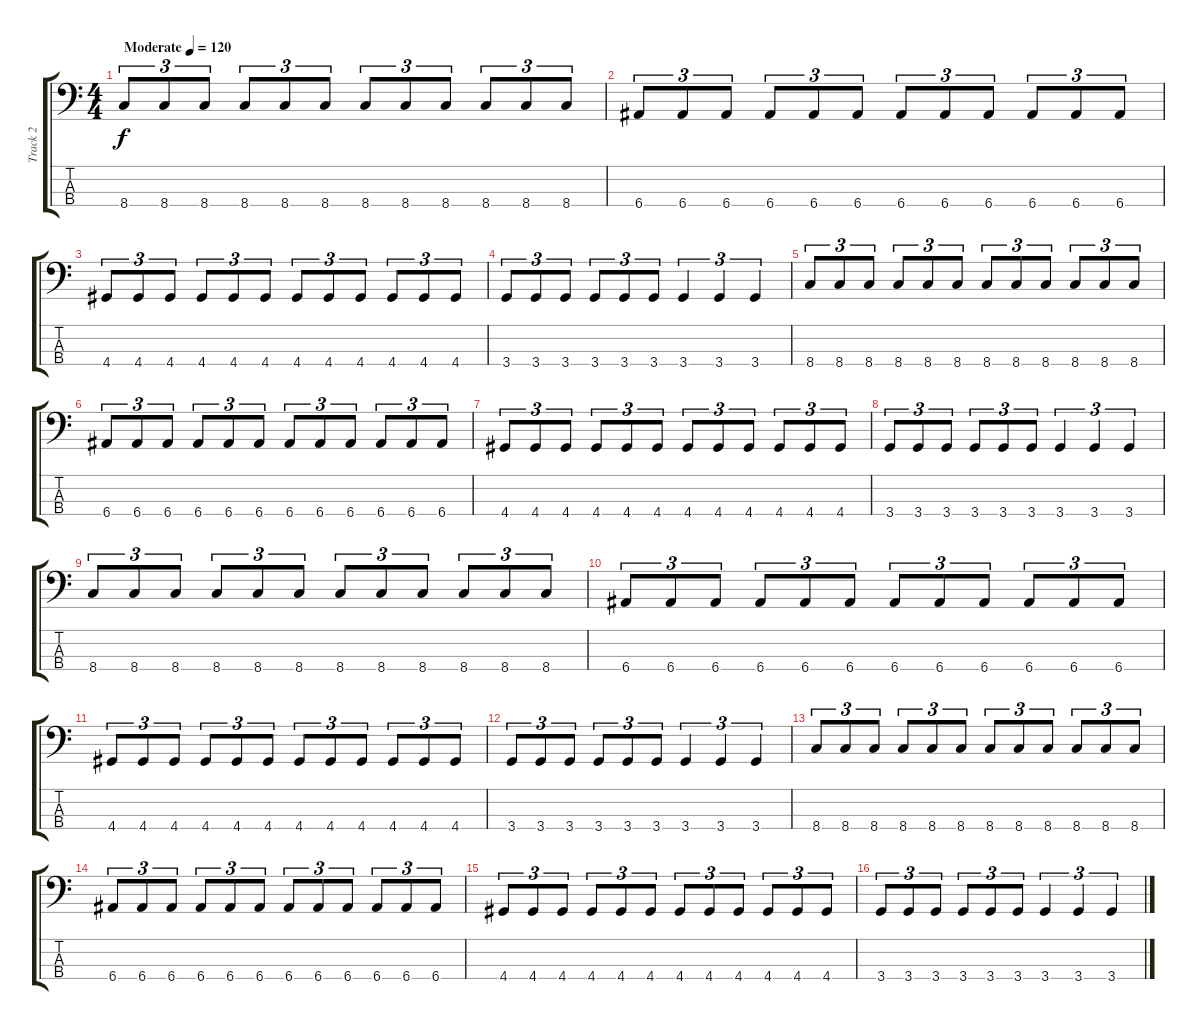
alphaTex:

\track ("Track 2" "Track 2") {instrument electricbassfinger}
\staff {score tabs}
\tuning (G2 D2 A1 E1) {hide}
\ts (4 4)
\tempo (120 "Moderate")
\clef f4
\ks c
8.4.8{tu (3 2) dy f instrument electricbassfinger} 8.4.8{tu (3 2)} 8.4.8{tu (3 2)} 8.4.8{tu (3 2)} 8.4.8{tu (3 2)} 8.4.8{tu (3 2)} 8.4.8{tu (3 2)} 8.4.8{tu (3 2)} 8.4.8{tu (3 2)} 8.4.8{tu (3 2)} 8.4.8{tu (3 2)} 8.4.8{tu (3 2)} |
6.4.8{tu (3 2)} 6.4.8{tu (3 2)} 6.4.8{tu (3 2)} 6.4.8{tu (3 2)} 6.4.8{tu (3 2)} 6.4.8{tu (3 2)} 6.4.8{tu (3 2)} 6.4.8{tu (3 2)} 6.4.8{tu (3 2)} 6.4.8{tu (3 2)} 6.4.8{tu (3 2)} 6.4.8{tu (3 2)} |
4.4.8{tu (3 2)} 4.4.8{tu (3 2)} 4.4.8{tu (3 2)} 4.4.8{tu (3 2)} 4.4.8{tu (3 2)} 4.4.8{tu (3 2)} 4.4.8{tu (3 2)} 4.4.8{tu (3 2)} 4.4.8{tu (3 2)} 4.4.8{tu (3 2)} 4.4.8{tu (3 2)} 4.4.8{tu (3 2)} |
3.4.8{tu (3 2)} 3.4.8{tu (3 2)} 3.4.8{tu (3 2)} 3.4.8{tu (3 2)} 3.4.8{tu (3 2)} 3.4.8{tu (3 2)} 3.4.4{tu (3 2)} 3.4.4{tu (3 2)} 3.4.4{tu (3 2)} |
8.4.8{tu (3 2)} 8.4.8{tu (3 2)} 8.4.8{tu (3 2)} 8.4.8{tu (3 2)} 8.4.8{tu (3 2)} 8.4.8{tu (3 2)} 8.4.8{tu (3 2)} 8.4.8{tu (3 2)} 8.4.8{tu (3 2)} 8.4.8{tu (3 2)} 8.4.8{tu (3 2)} 8.4.8{tu (3 2)} |
6.4.8{tu (3 2)} 6.4.8{tu (3 2)} 6.4.8{tu (3 2)} 6.4.8{tu (3 2)} 6.4.8{tu (3 2)} 6.4.8{tu (3 2)} 6.4.8{tu (3 2)} 6.4.8{tu (3 2)} 6.4.8{tu (3 2)} 6.4.8{tu (3 2)} 6.4.8{tu (3 2)} 6.4.8{tu (3 2)} |
4.4.8{tu (3 2)} 4.4.8{tu (3 2)} 4.4.8{tu (3 2)} 4.4.8{tu (3 2)} 4.4.8{tu (3 2)} 4.4.8{tu (3 2)} 4.4.8{tu (3 2)} 4.4.8{tu (3 2)} 4.4.8{tu (3 2)} 4.4.8{tu (3 2)} 4.4.8{tu (3 2)} 4.4.8{tu (3 2)} |
3.4.8{tu (3 2)} 3.4.8{tu (3 2)} 3.4.8{tu (3 2)} 3.4.8{tu (3 2)} 3.4.8{tu (3 2)} 3.4.8{tu (3 2)} 3.4.4{tu (3 2)} 3.4.4{tu (3 2)} 3.4.4{tu (3 2)} |
8.4.8{tu (3 2)} 8.4.8{tu (3 2)} 8.4.8{tu (3 2)} 8.4.8{tu (3 2)} 8.4.8{tu (3 2)} 8.4.8{tu (3 2)} 8.4.8{tu (3 2)} 8.4.8{tu (3 2)} 8.4.8{tu (3 2)} 8.4.8{tu (3 2)} 8.4.8{tu (3 2)} 8.4.8{tu (3 2)} |
6.4.8{tu (3 2)} 6.4.8{tu (3 2)} 6.4.8{tu (3 2)} 6.4.8{tu (3 2)} 6.4.8{tu (3 2)} 6.4.8{tu (3 2)} 6.4.8{tu (3 2)} 6.4.8{tu (3 2)} 6.4.8{tu (3 2)} 6.4.8{tu (3 2)} 6.4.8{tu (3 2)} 6.4.8{tu (3 2)} |
4.4.8{tu (3 2)} 4.4.8{tu (3 2)} 4.4.8{tu (3 2)} 4.4.8{tu (3 2)} 4.4.8{tu (3 2)} 4.4.8{tu (3 2)} 4.4.8{tu (3 2)} 4.4.8{tu (3 2)} 4.4.8{tu (3 2)} 4.4.8{tu (3 2)} 4.4.8{tu (3 2)} 4.4.8{tu (3 2)} |
3.4.8{tu (3 2)} 3.4.8{tu (3 2)} 3.4.8{tu (3 2)} 3.4.8{tu (3 2)} 3.4.8{tu (3 2)} 3.4.8{tu (3 2)} 3.4.4{tu (3 2)} 3.4.4{tu (3 2)} 3.4.4{tu (3 2)} |
8.4.8{tu (3 2)} 8.4.8{tu (3 2)} 8.4.8{tu (3 2)} 8.4.8{tu (3 2)} 8.4.8{tu (3 2)} 8.4.8{tu (3 2)} 8.4.8{tu (3 2)} 8.4.8{tu (3 2)} 8.4.8{tu (3 2)} 8.4.8{tu (3 2)} 8.4.8{tu (3 2)} 8.4.8{tu (3 2)} |
6.4.8{tu (3 2)} 6.4.8{tu (3 2)} 6.4.8{tu (3 2)} 6.4.8{tu (3 2)} 6.4.8{tu (3 2)} 6.4.8{tu (3 2)} 6.4.8{tu (3 2)} 6.4.8{tu (3 2)} 6.4.8{tu (3 2)} 6.4.8{tu (3 2)} 6.4.8{tu (3 2)} 6.4.8{tu (3 2)} |
4.4.8{tu (3 2)} 4.4.8{tu (3 2)} 4.4.8{tu (3 2)} 4.4.8{tu (3 2)} 4.4.8{tu (3 2)} 4.4.8{tu (3 2)} 4.4.8{tu (3 2)} 4.4.8{tu (3 2)} 4.4.8{tu (3 2)} 4.4.8{tu (3 2)} 4.4.8{tu (3 2)} 4.4.8{tu (3 2)} |
3.4.8{tu (3 2)} 3.4.8{tu (3 2)} 3.4.8{tu (3 2)} 3.4.8{tu (3 2)} 3.4.8{tu (3 2)} 3.4.8{tu (3 2)} 3.4.4{tu (3 2)} 3.4.4{tu (3 2)} 3.4.4{tu (3 2)}
